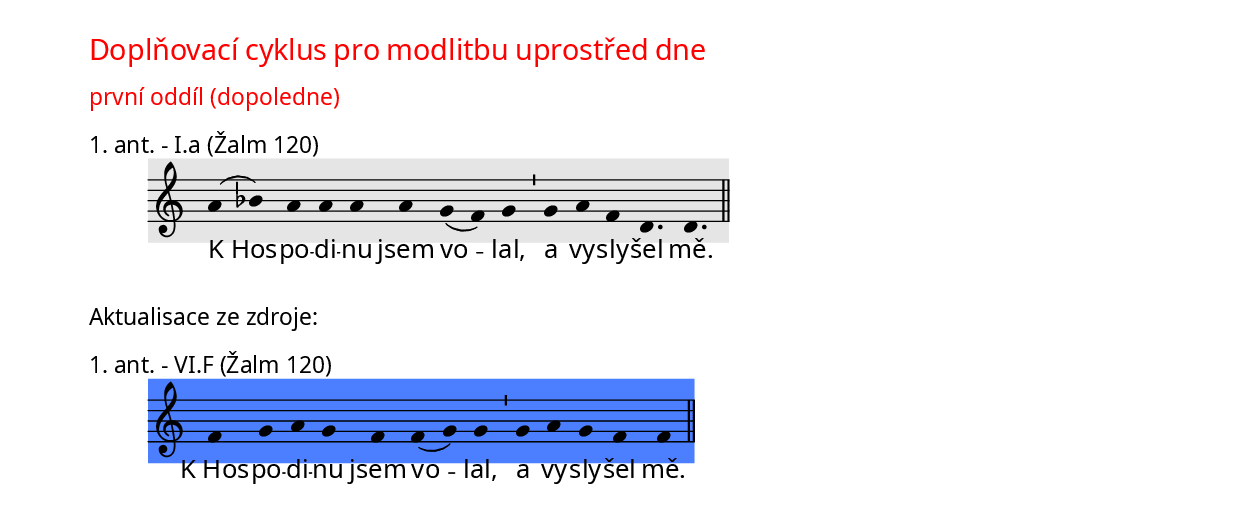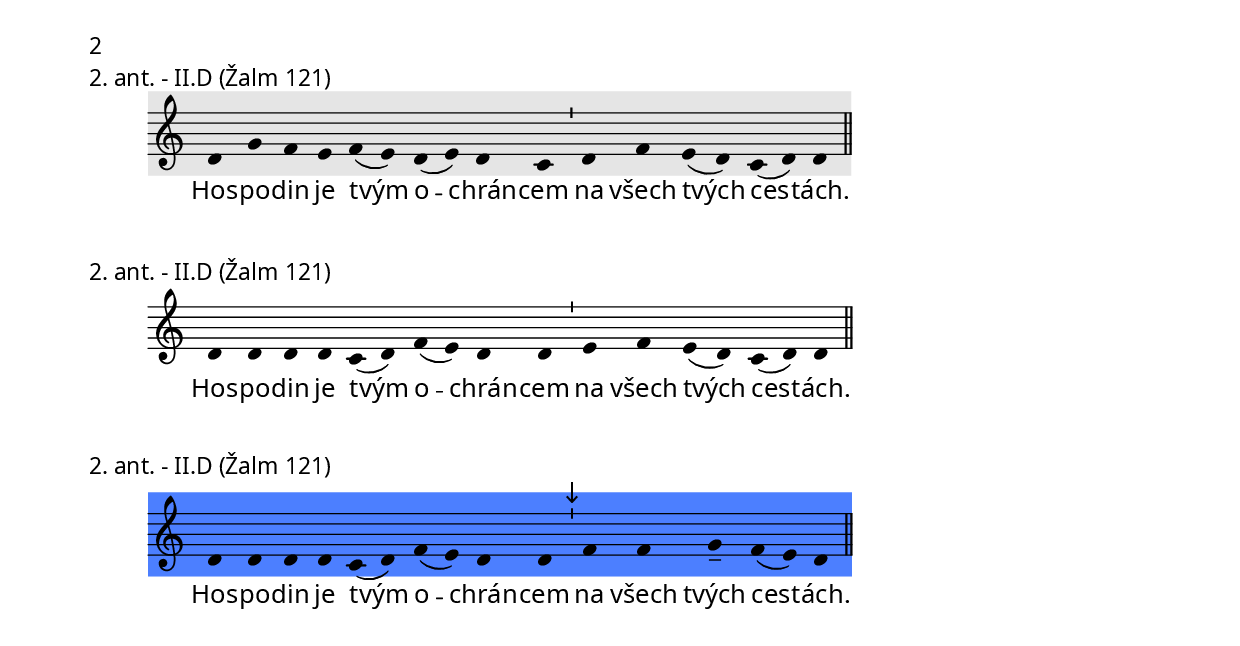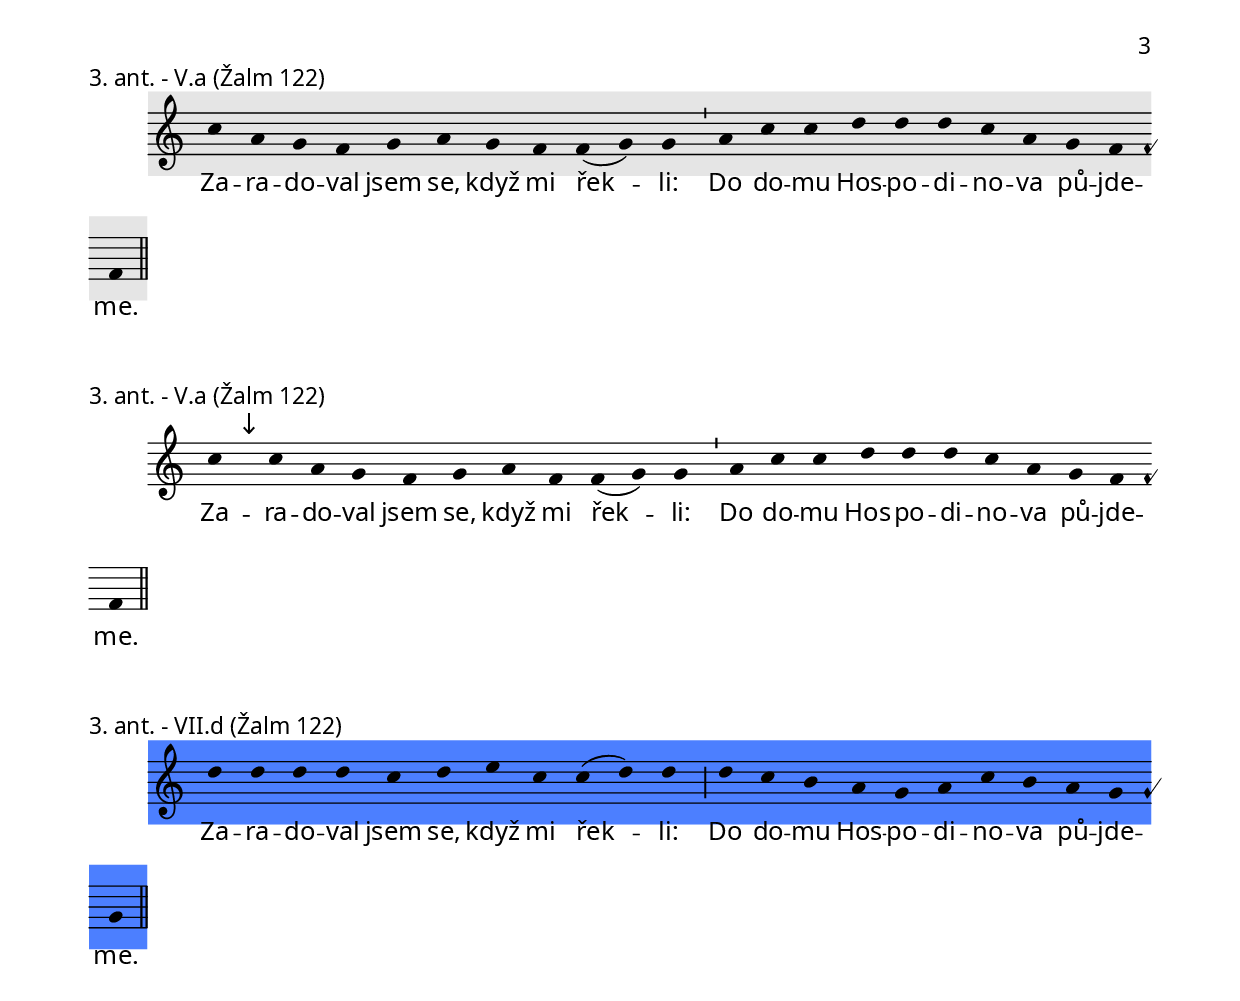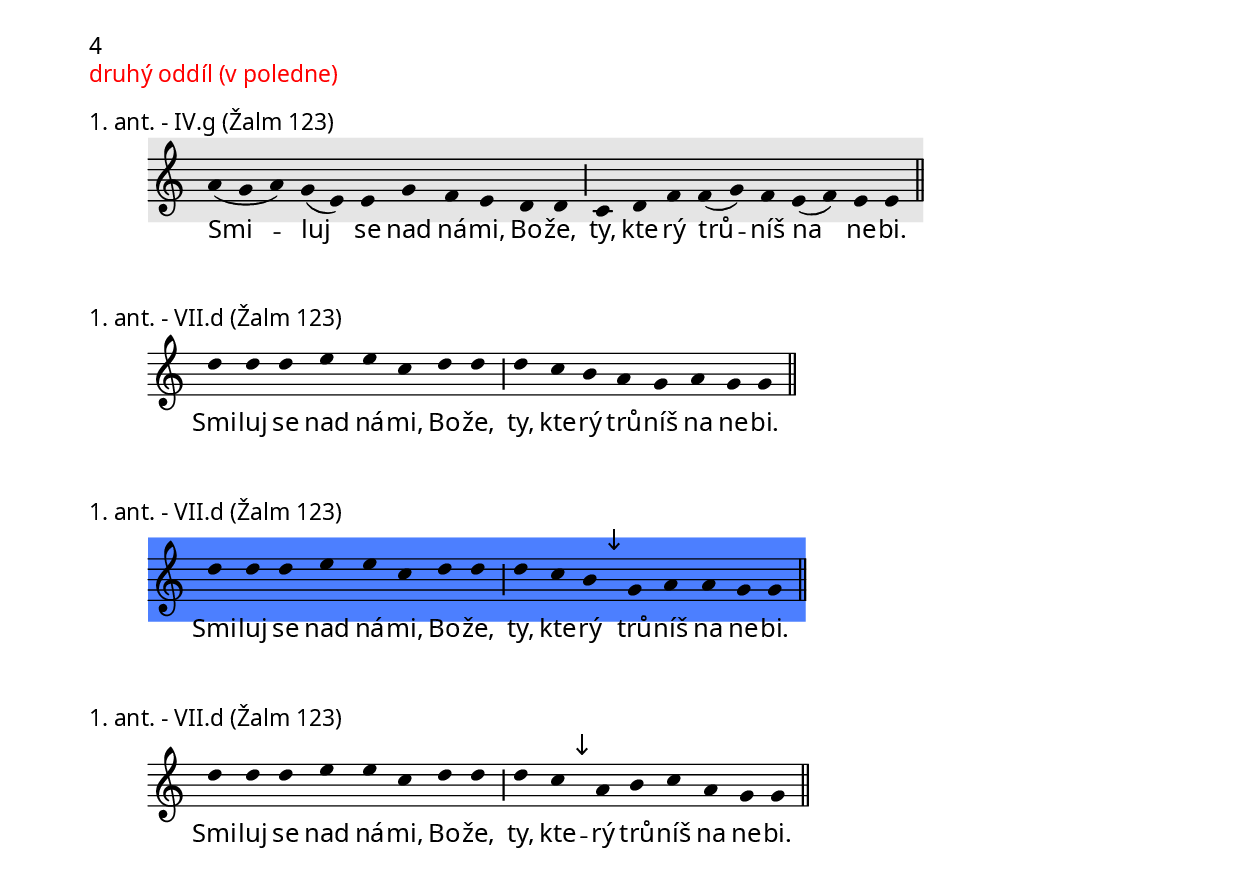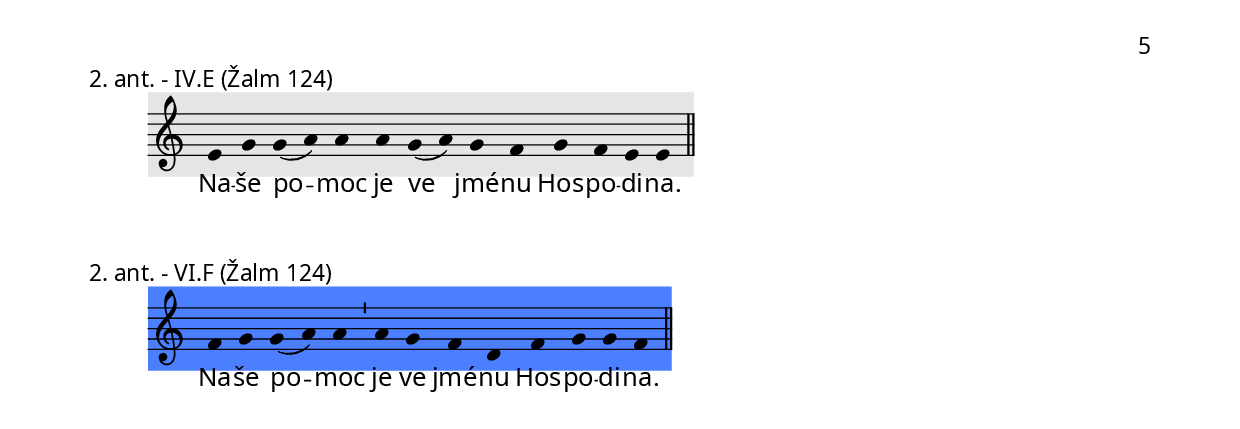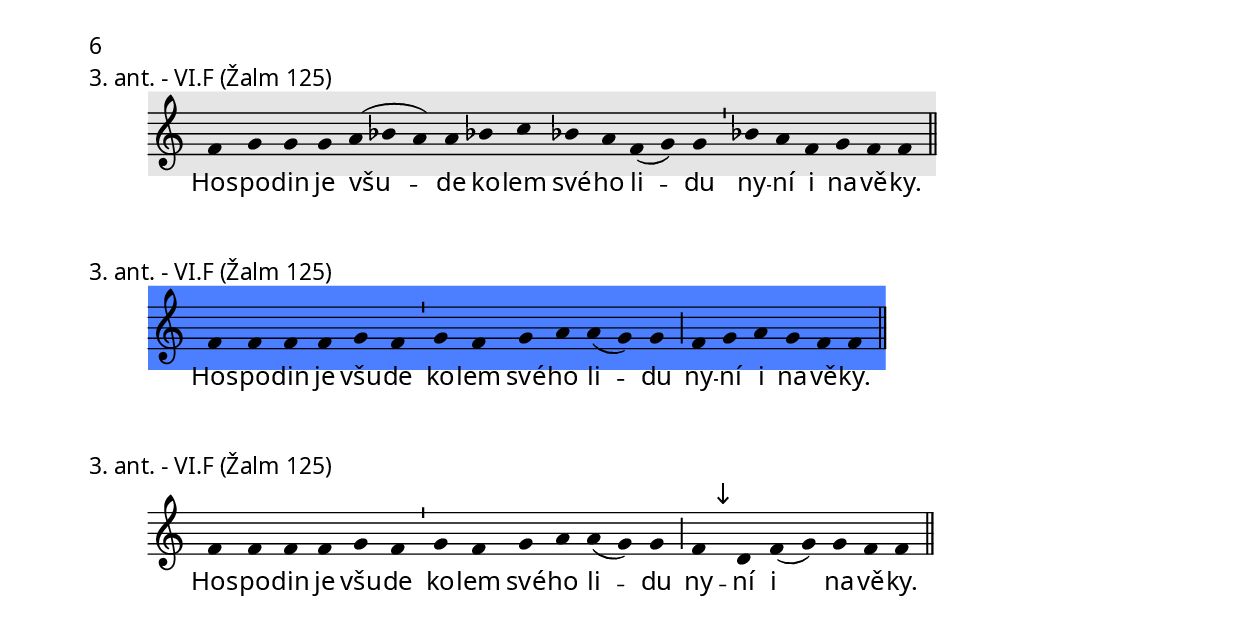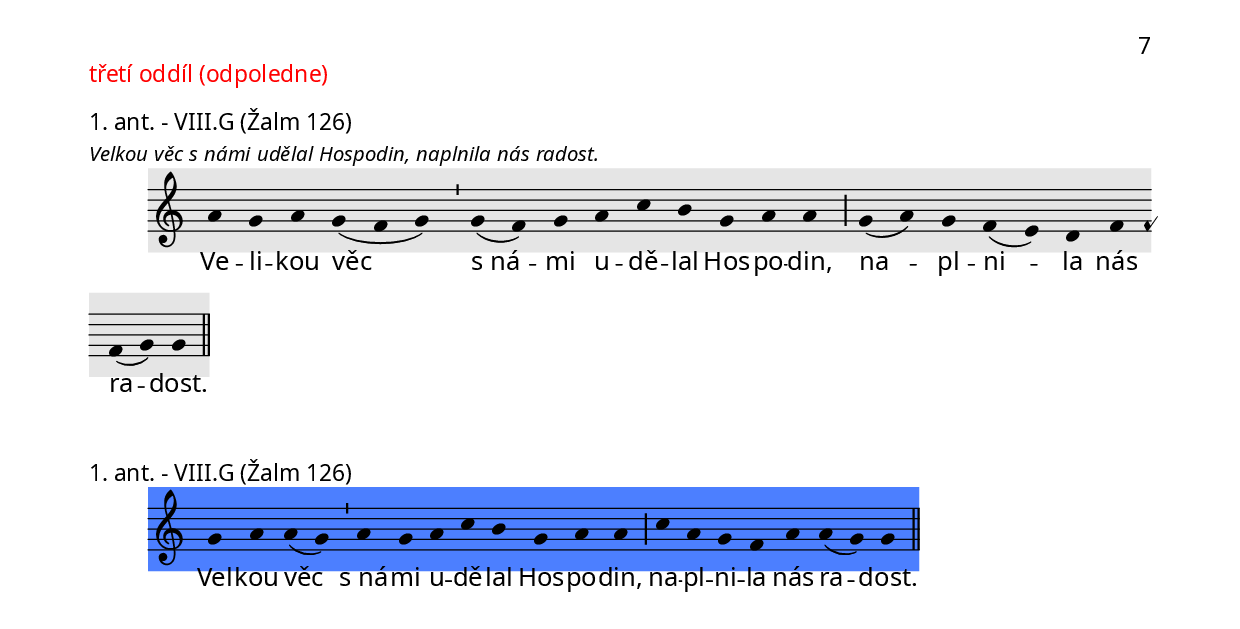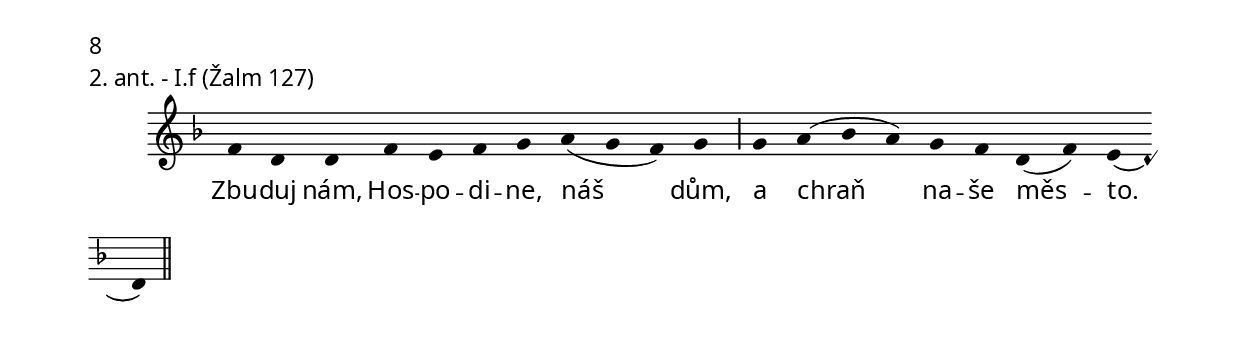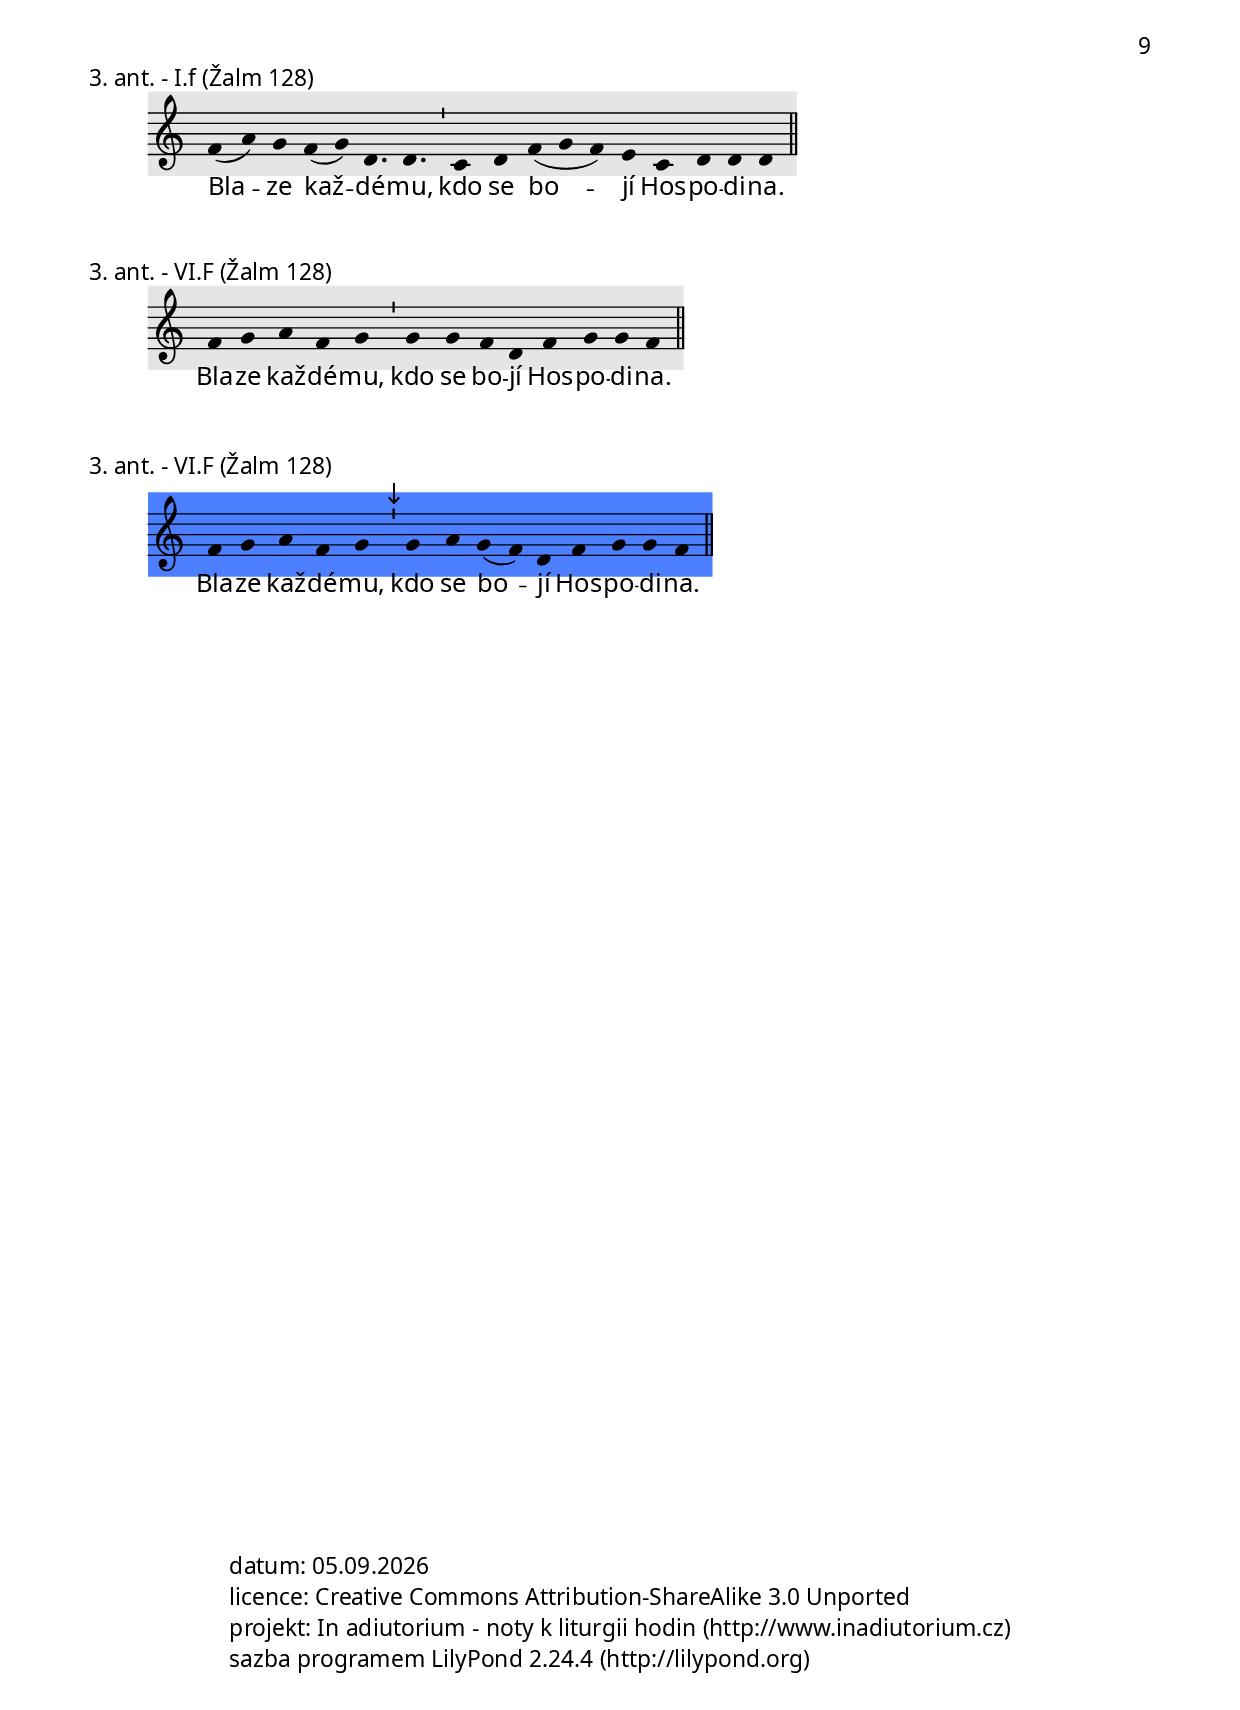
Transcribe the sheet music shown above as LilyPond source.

\include "../spolecne.ly"

\markup {\nadpisDen {Doplňovací cyklus pro modlitbu uprostřed dne}}

\markup {\nadpisHodinka {"první oddíl (dopoledne)"}}

\score {
  \relative c''{
    \zvyraznovacSedy
    \choralniRezim
    a4( bes) a a a a g( f) g \barMin g a f d4. d \barFinalis
  }
  \addlyrics {
    K_Hos -- po -- di -- nu jsem vo -- lal,
    a vy -- sly -- šel mě.
  }
  \header {
    quid = "1. ant."
    modus = "I"
    differentia = "a"
    psalmus = "Žalm 120"
    id = "tercie-ant1"
    fons = "žaltář, pondělí 4.t., up., 3. ant."
    fial = "antifony/tyden4_2pondeli.ly#up-ant3"
    piece = \markup {\sestavTitulek}
  }
}

\markup{Aktualisace ze zdroje:}

\score {
  \relative c' {
    \zvyraznovacModry
    \choralniRezim
    f4 g a g f f( g) g \barMin
    g a g f f \barFinalis
  }
  \addlyrics {
    K_Hos -- po -- di -- nu jsem vo -- lal,
    a vy -- sly -- šel mě.
  }
  \header {
    quid = "1. ant."
    modus = "VI"
    differentia = "F"
    psalmus = "Žalm 120"
    id = "tercie-ant1"
    fons = "žaltář, pondělí 4.t., up., 3. ant."
    fial = "antifony/tyden4_2pondeli.ly#up-ant3"
    piece = \markup {\sestavTitulek}
  }
}

\pageBreak

\score {
  \relative c' {
    \zvyraznovacSedy
    \choralniRezim
    d4 g f e f( e) d( e) d c \barMin
    d f e( d) c( d) d \barFinalis
  }
  \addlyrics {
    Hos -- po -- din je tvým o -- chrán -- cem
    na všech tvých ces -- tách.
  }
  \header {
    quid = "2. ant."
    modus = "II"
    differentia = "D"
    psalmus = "Žalm 121"
    placet = "~"
    id = "tercie-ant2"
    piece = \markup {\sestavTitulek}
  }
}

\score {
  \relative c' {
    \choralniRezim
    d4 d d d c( d) f( e) d d \barMin
    e f e( d) c( d) d \barFinalis
  }
  \addlyrics {
    Hos -- po -- din je tvým o -- chrán -- cem
    na všech tvých ces -- tách.
  }
  \header {
    quid = "2. ant."
    modus = "II"
    differentia = "D"
    psalmus = "Žalm 121"
    id = "tercie-ant2"
    piece = \markup {\sestavTitulek}
  }
}

\score {
  \relative c' {
    \zvyraznovacModry
    \choralniRezim
    d4 d d d c( d) f( e) d d \barMin
    \mark\sipka f f g-- f( e) d \barFinalis
  }
  \addlyrics {
    Hos -- po -- din je tvým o -- chrán -- cem
    na všech tvých ces -- tách.
  }
  \header {
    quid = "2. ant."
    modus = "II"
    differentia = "D"
    psalmus = "Žalm 121"
    id = "tercie-ant2"
    piece = \markup {\sestavTitulek}
  }
}

\pageBreak

\score {
  \relative c'' {
    \zvyraznovacSedy
    \choralniRezim
    c4 a g f g a g f f( g) g \barMin
    a c c d d d c a g f f \barFinalis
  }
  \addlyrics {
    Za -- ra -- do -- val jsem se, když mi řek -- li:
    Do do -- mu Hos -- po -- di -- no -- va pů -- jde -- me.
  }
  \header {
    quid = "3. ant."
    modus = "V"
    differentia = "a"
    psalmus = "Žalm 122"
    placet = "závěr je odpudivý"
    id = "tercie-ant3"
    piece = \markup {\sestavTitulek}
  }
}

\score {
  \relative c'' {
    \choralniRezim
    c4 \mark\sipka c a g f g a f f( g) g \barMin
    a c c d d d c a g f f \barFinalis
  }
  \addlyrics {
    Za -- ra -- do -- val jsem se, když mi řek -- li:
    Do do -- mu Hos -- po -- di -- no -- va pů -- jde -- me.
  }
  \header {
    quid = "3. ant."
    modus = "V"
    differentia = "a"
    psalmus = "Žalm 122"
    id = "tercie-ant3"
    piece = \markup {\sestavTitulek}
  }
}

\score {
  \relative c'' {
    \zvyraznovacModry
    \choralniRezim
    d4 d d d c d e c c( d) d \barMaior
    d c b a g a c b a g g \barFinalis
  }
  \addlyrics {
    Za -- ra -- do -- val jsem se, když mi řek -- li:
    Do do -- mu Hos -- po -- di -- no -- va pů -- jde -- me.
  }
  \header {
    quid = "3. ant."
    modus = "VII"
    differentia = "d"
    psalmus = "Žalm 122"
    id = "tercie-ant3"
    piece = \markup {\sestavTitulek}
  }
}

\pageBreak

\markup {\nadpisHodinka {"druhý oddíl (v poledne)"}}

\score {
  \relative c'' {
    \zvyraznovacSedy
    \choralniRezim
    a4( g a) g( e) e g f e d d \barMaior
    c d f f( g) f e( f) e e \barFinalis
  }
  \addlyrics {
    Smi -- luj se nad ná -- mi, Bo -- že,
    ty, kte -- rý trů -- níš na ne -- bi.
  }
  \header {
    quid = "1. ant."
    modus = "IV"
    differentia = "g"
    psalmus = "Žalm 123"
    id = "sexta-ant1"
    piece = \markup {\sestavTitulek}
  }
}

\score {
  \relative c'' {
    \choralniRezim
    d4 d d e e c d d \barMaior
    d c b a g a g g \barFinalis
  }
  \addlyrics {
    Smi -- luj se nad ná -- mi, Bo -- že,
    ty, kte -- rý trů -- níš na ne -- bi.
  }
  \header {
    quid = "1. ant."
    modus = "VII"
    differentia = "d"
    psalmus = "Žalm 123"
    id = "sexta-ant1"
    piece = \markup {\sestavTitulek}
  }
}

\score {
  \relative c'' {
    \zvyraznovacModry
    \choralniRezim
    d4 d d e e c d d \barMaior
    d c b \mark\sipka g a a g g \barFinalis
  }
  \addlyrics {
    Smi -- luj se nad ná -- mi, Bo -- že,
    ty, kte -- rý trů -- níš na ne -- bi.
  }
  \header {
    quid = "1. ant."
    modus = "VII"
    differentia = "d"
    psalmus = "Žalm 123"
    id = "sexta-ant1"
    piece = \markup {\sestavTitulek}
  }
}

\score {
  \relative c'' {
    \choralniRezim
    d4 d d e e c d d \barMaior
    d c \mark\sipka a b c a g g \barFinalis
  }
  \addlyrics {
    Smi -- luj se nad ná -- mi, Bo -- že,
    ty, kte -- rý trů -- níš na ne -- bi.
  }
  \header {
    quid = "1. ant."
    modus = "VII"
    differentia = "d"
    psalmus = "Žalm 123"
    id = "sexta-ant1"
    piece = \markup {\sestavTitulek}
  }
}

\pageBreak

\score {
  \relative c' {
    \zvyraznovacSedy
    \choralniRezim
    e4 g g( a) a a g( a) g f g f e e \barFinalis
  }
  \addlyrics {
    Na -- še po -- moc je ve jmé -- nu Hos -- po -- di -- na.
  }
  \header {
    quid = "2. ant."
    modus = "IV"
    differentia = "E"
    psalmus = "Žalm 124"
    placet = "převzatý kousek delší antifony pro krátký text dobře nefunguje ani po úpravě závěru"
    id = "sexta-ant2"
    piece = \markup {\sestavTitulek}
  }
}

\score {
  \relative c' {
    \zvyraznovacModry
    \choralniRezim
    f4 g g( a) a \barMin
    a g f d f g g f \barFinalis
  }
  \addlyrics {
    Na -- še po -- moc
    je ve jmé -- nu Hos -- po -- di -- na.
  }
  \header {
    quid = "2. ant."
    modus = "VI"
    differentia = "F"
    psalmus = "Žalm 124"
    id = "sexta-ant2"
    piece = \markup {\sestavTitulek}
  }
}

\pageBreak

\score {
  \relative c' {
    \zvyraznovacSedy
    \choralniRezim
    f4 g g g a( bes a) a
    bes c bes a f( g) g \barMin
    bes a f g f f \barFinalis
  }
  \addlyrics {
    Hos -- po -- din je všu -- de ko -- lem své -- ho li -- du
    ny -- ní i na -- vě -- ky.
  }
  \header {
    quid = "3. ant."
    modus = "VI"
    differentia = "F"
    psalmus = "Žalm 125"
    id = "sexta-ant3"
    fons = "jen začátek podle žaltář, út 3.t., nešp., 1. ant."
    fial = "antifony/tyden3_3utery.ly#ne-ant1?cast"
    piece = \markup {\sestavTitulek}
  }
}

\score {
  \relative c' {
    \zvyraznovacModry
    \choralniRezim
    f4 f f f g f \barMin
    g f g a a( g) g \barMaior
    f g a g f f \barFinalis
  }
  \addlyrics {
    Hos -- po -- din je všu -- de
    ko -- lem své -- ho li -- du
    ny -- ní i na -- vě -- ky.
  }
  \header {
    quid = "3. ant."
    modus = "VI"
    differentia = "F"
    psalmus = "Žalm 125"
    id = "sexta-ant3"
    piece = \markup {\sestavTitulek}
  }
}

\score {
  \relative c' {
    \choralniRezim
    f4 f f f g f \barMin
    g f g a a( g) g \barMaior
    f \mark\sipka d f( g) g f f \barFinalis
  }
  \addlyrics {
    Hos -- po -- din je všu -- de
    ko -- lem své -- ho li -- du
    ny -- ní i na -- vě -- ky.
  }
  \header {
    quid = "3. ant."
    modus = "VI"
    differentia = "F"
    psalmus = "Žalm 125"
    id = "sexta-ant3"
    piece = \markup {\sestavTitulek}
  }
}

\pageBreak

\markup {\nadpisHodinka {"třetí oddíl (odpoledne)"}}

\score {
  \relative c'' {
    \zvyraznovacSedy
    \choralniRezim
    a4 g a g( f g) \barMin g( f) g a c b g a a \barMaior
    g( a) g f( e) d f f( g) g \barFinalis
  }
  \addlyrics {
    Ve -- li -- kou věc s_ná -- mi u -- dě -- lal Hos -- po -- din,
    na -- pl -- ni -- la nás ra -- dost.
  }
  \header {
    textus_approbatus = "Velkou věc s námi udělal Hospodin, naplnila nás radost."
    quid = "1. ant."
    modus = "VIII"
    differentia = "G"
    psalmus = "Žalm 126"
    placet = "lépe"
    id = "nona-ant1"
    piece = \markup {\sestavTitulek}
  }
}

\score {
  \relative c'' {
    \zvyraznovacModry
    \choralniRezim
    g4 a a( g) \barMin
    a g a c b g a a \barMaior
    c a g f a a( g) g \barFinalis
  }
  \addlyrics {
    Vel -- kou věc s_ná -- mi u -- dě -- lal Hos -- po -- din,
    na -- pl -- ni -- la nás ra -- dost.
  }
  \header {
    quid = "1. ant."
    modus = "VIII"
    differentia = "G"
    psalmus = "Žalm 126"
    id = "nona-ant1"
    piece = \markup {\sestavTitulek}
  }
}

\pageBreak

\score {
  \relative c' {
    \key f \major
    \choralniRezim
    f4 d d f e f g a( g f) g \barMaior
    g a( bes a) g f d( f) e( d) \barFinalis
  }
  \addlyrics {
    Zbu -- duj nám, Hos -- po -- di -- ne, náš dům,
    a chraň na -- še měs -- to.
  }
  \header {
    quid = "2. ant."
    modus = "I"
    differentia = "f"
    psalmus = "Žalm 127"
    id = "nona-ant2"
    fons = "žaltář, středa 3. týdne, nešp., 2. ant."
    fial = "antifony/tyden3_4streda.ly#ne-ant2"
    piece = \markup {\sestavTitulek}
  }
}

\pageBreak

\score {
  \relative c' {
    \zvyraznovacSedy
    \choralniRezim
    f4( a) g f( g) d4. d \barMin c4 d f( g f) e c d d d \barFinalis
  }
  \addlyrics {
    Bla -- ze kaž -- dé -- mu,
    kdo se bo -- jí Hos -- po -- di -- na.
  }
  \header {
    quid = "3. ant."
    modus = "I"
    differentia = "f"
    psalmus = "Žalm 128"
    id = "nona-ant3"
    piece = \markup {\sestavTitulek}
  }
}

\score {
  \relative c' {
    \zvyraznovacSedy
    \choralniRezim
    f4 g a f g \barMin
    g g f d f g g f \barFinalis
  }
  \addlyrics {
    Bla -- ze kaž -- dé -- mu,
    kdo se bo -- jí Hos -- po -- di -- na.
  }
  \header {
    quid = "3. ant."
    modus = "VI"
    differentia = "F"
    psalmus = "Žalm 128"
    id = "nona-ant3"
    piece = \markup {\sestavTitulek}
  }
}

\score {
  \relative c' {
    \zvyraznovacModry
    \choralniRezim
    f4 g a f g \barMin
    \mark\sipka g a g( f) d f g g f \barFinalis
  }
  \addlyrics {
    Bla -- ze kaž -- dé -- mu,
    kdo se bo -- jí Hos -- po -- di -- na.
  }
  \header {
    quid = "3. ant."
    modus = "VI"
    differentia = "F"
    psalmus = "Žalm 128"
    id = "nona-ant3"
    piece = \markup {\sestavTitulek}
  }
}
